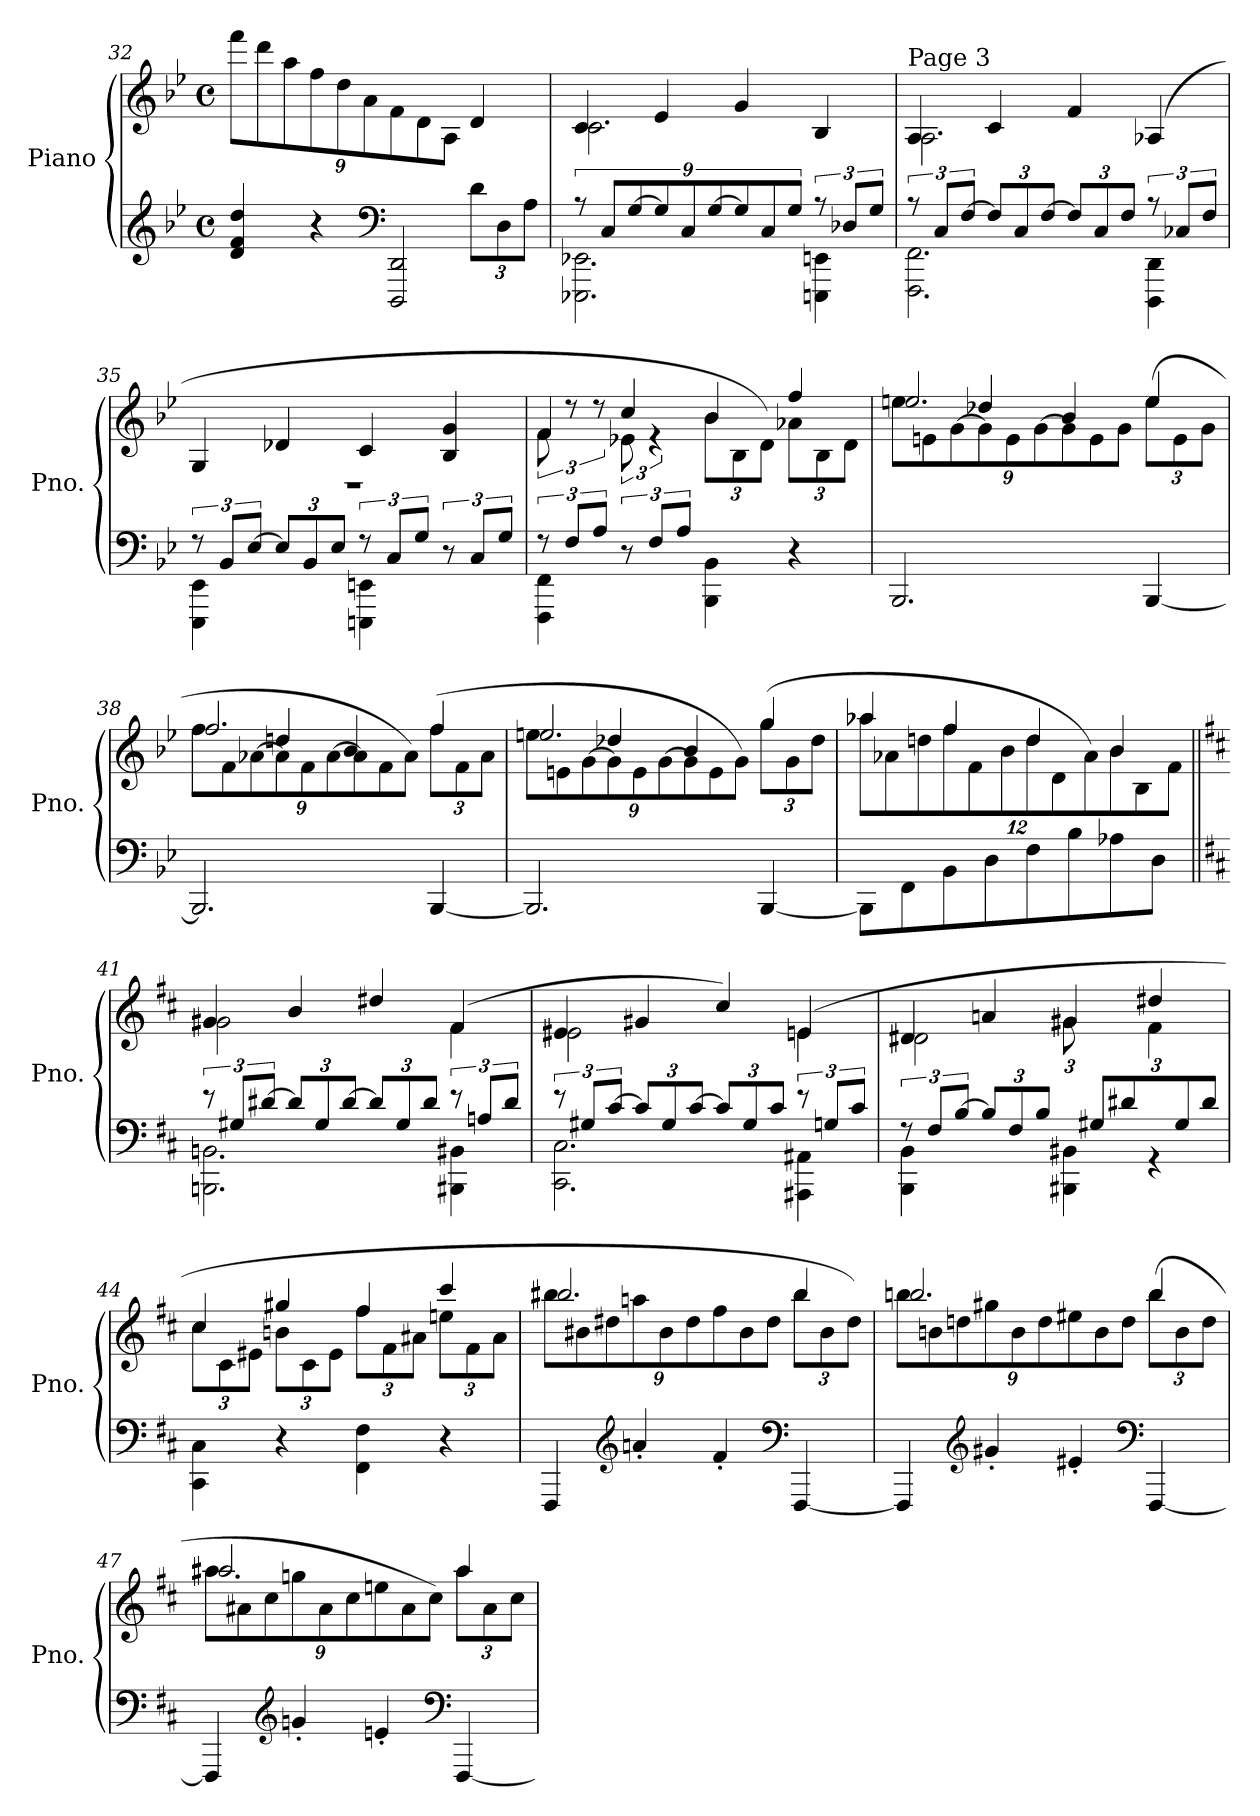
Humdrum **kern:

**kern	**kern
*part1	*part1
*staff2	*staff1
*I"Piano	*
*I'Pno.	*
*clefG2	*clefG2
*k[b-e-]	*k[b-e-]
*M4/4	*M4/4
*met(c)	*met(c)
=32	=32
*^	*
*	*	*Xbrackettup
4d/ 4f/ 4dd/	2.ryy	12fff\L
.	.	12ddd\
.	.	12aa\
4r	.	12ff\
.	.	12dd\
.	.	12a\
*clefF4	*	*
2DDD/ 2DD/	.	12f\
.	.	12d\
.	.	12A\J
*	*Xbrackettup	*
.	12d\L	4d/
.	12D\	.
.	12A\J	.
=33	=33	=33
*brackettup	*	*
*	*	*^
12r	2.EEE-X\ 2.EE-X\	4c/	2.c\
12C/L	.	.	.
[12G/	.	.	.
*Xbrackettup	*	*	*
12G/]	.	4e-/	.
12C/	.	.	.
[12G/	.	.	.
12G/]	.	4g/	.
12C/	.	.	.
12G/J	.	.	.
*brackettup	*	*	*
12r	4EEEn\ 4EEn\	4B-/	4ryy
12D-X/L	.	.	.
12G/J	.	.	.
!!LO:LB:g=z	!!
=34	=34	=34	=34
!	!	!LO:TX:a:t=Page 3	!
12r	2.FFF\ 2.FF\	4A/	2.A\
12C/L	.	.	.
[12F/J	.	.	.
*Xbrackettup	*	*	*
12F/L]	.	4c/	.
12C/	.	.	.
[12F/J	.	.	.
12F/L]	.	4f/	.
12C/	.	.	.
12F/J	.	.	.
*brackettup	*	*	*
12r	4DDD\ 4DD\	(>4A-X/	4ryy
12C-X/L	.	.	.
12F/J	.	.	.
=35	=35	=35	=35
12r	4EEE-\ 4EE-\	4G/	1r
12BB-/L	.	.	.
[12E-/J	.	.	.
*Xbrackettup	*	*	*
12E-/L]	4ryy	4d-X/	.
12BB-/	.	.	.
12E-/J	.	.	.
*brackettup	*	*	*
12r	4EEEn\ 4EEn\	4c/	.
12C/L	.	.	.
12G/J	.	.	.
12r	4ryy	4B-/ 4g/	.
12C/L	.	.	.
12G/J	.	.	.
*	*	*v	*v
=36	=36	=36
*	*	*brackettup
*	*	*^
*	*	*	*^
12r	4FFF\ 4FF\	12f\	4ryy	4f/
12F/L	.	12r	.	.
12A/J	.	12r	.	.
12r	2.ryy	12e-X\	4cc/	2.ryy
12F/L	.	6re	.	.
12A/J	.	.	.	.
*	*	*Xbrackettup	*	*
4BBB-\ 4BB-\	.	12b-\L	4b-/	.
.	.	12B-\	.	.
.	.	12d\J)	.	.
4r	.	12a-X\L	4ff/	.
.	.	12B-\	.	.
.	.	12d\J	.	.
*v	*v	*	*	*
!!LO:LB:g=z	!!	!!
=37	=37	=37	=37
2.BBB-/	12een\L	4ryy	2.ee/
.	12en\	.	.
.	[12g\	.	.
.	12g\]	4dd-X/	.
.	12e\	.	.
.	[12g\	.	.
.	12g\]	4b-/	.
.	12e\	.	.
.	12g\J	.	.
[4BBB-/	(>12ee\L	4ee/	4ryy
.	12e\	.	.
.	12g\J	.	.
=38	=38	=38	=38
2.BBB-/]	12ff\L	4ryy	2.ff/
.	12f\	.	.
.	[12a-X\	.	.
.	12a-\]	4ddn/	.
.	12f\	.	.
.	[12a-\	.	.
.	12a-\]	4b-/	.
.	12f\	.	.
.	12a-\J)	.	.
[4BBB-/	(>12ff\L	4ff/	4ryy
.	12f\	.	.
.	12a-\J	.	.
!!LO:PB:g=z	!!	!!
=39	=39	=39	=39
2.BBB-/]	12een\L	4ryy	2.ee/
.	12en\	.	.
.	[12g\	.	.
.	12g\]	4dd-X/	.
.	12e\	.	.
.	[12g\	.	.
.	12g\]	4b-/	.
.	12e\	.	.
.	12g\J)	.	.
[4BBB-/	(>12gg\L	4gg/	4ryy
.	12g\	.	.
.	12dd-\J	.	.
*	*	*v	*v
=40	=40	=40
8BBB-\L]	12aa-X\L	4aa-/
.	12a-X\	.
8FF\	.	.
.	12ddn\	.
8BB-\	12ff\	4ff/
.	12f\	.
8D\	.	.
.	12b-\	.
8F\	12dd\	4dd/
.	12d\	.
8B-\	.	.
.	12a-\)	.
8A-X\	12b-\	4b-/
.	12B-\	.
8D\J	.	.
.	12f\J	.
!!LO:LB:g=z	!!
=41||	=41||	=41||
*k[f#c#]	*k[f#c#]	*
*^	*	*
12r	2.BBBn\ 2.BBn\	4g#X/	2g#\
12G#X/L	.	.	.
[12d#X/J	.	.	.
*Xbrackettup	*	*	*
12d#/L]	.	4b/	.
12G#/	.	.	.
[12d#/J	.	.	.
12d#/L]	.	4dd#X/	4ryy
12G#/	.	.	.
12d#/J	.	.	.
*brackettup	*	*	*
12r	4BBB#X\ 4BB#X\	(>4f#/	4f#\
12An/L	.	.	.
12d#/J	.	.	.
=42	=42	=42	=42
12r	2.CC#\ 2.C#\	4e#X/	2e#\
12G#X/L	.	.	.
[12c#/J	.	.	.
*Xbrackettup	*	*	*
12c#/L]	.	4g#X/	.
12G#/	.	.	.
[12c#/J	.	.	.
12c#/L]	.	4cc#/)	4ryy
12G#/	.	.	.
12c#/J	.	.	.
*brackettup	*	*	*
12r	4AAA#X\ 4AA#X\	(>4en/	4e\
12Gn/L	.	.	.
12c#/J	.	.	.
!!LO:LB:g=z	!!
=43	=43	=43	=43
12r	4BBB\ 4BB\	4d#X/	2d#\
12F#/L	.	.	.
[12B/J	.	.	.
*Xbrackettup	*	*	*
12B/L]	3ryy	4an/	.
12F#/	.	.	.
12B/J	.	.	.
4BBB#X\ 4BB#X\	.	4g#X/	12g#\
.	12G#X/L	.	6ryy
.	12d#X/	.	.
4rGG	12ryy	4dd#X/	4f#\
.	12G#/	.	.
.	12d#/J	.	.
*v	*v	*	*
=44	=44	=44
4CC#\ 4C#\	12cc#\L	4cc#/
.	12c#\	.
.	12e#X\J	.
4r	12bn\L	4gg#X/
.	12c#\	.
.	12e#\J	.
4FF#\ 4F#\	12ff#\L	4ff#/
.	12f#\	.
.	12a#X\J	.
4r	12een\L	4ccc#/
.	12f#\	.
.	12a#\J	.
!!LO:LB:g=z	!!
=45	=45	=45
4FFF#/	12bb#X\L	2.bb#/
.	12b#X\	.
.	12dd#X\	.
*clefG2	*	*
4an'/	12aan\	.
.	12b#\	.
.	12dd#\	.
4f#'/	12ff#\	.
.	12b#\	.
.	12dd#\J	.
*clefF4	*	*
[4FFF#/	12bb#\L	4bb#/
.	12b#\	.
.	12dd#\J)	.
=46	=46	=46
4FFF#/]	12bb\L	2.bbn/
.	12bn\	.
.	12ddn\	.
*clefG2	*	*
4g#X'/	12gg#X\	.
.	12b\	.
.	12dd\	.
4e#X'/	12ee#X\	.
.	12b\	.
.	12dd\J	.
*clefF4	*	*
[4FFF#/	(>12bb\L	4bb/
.	12b\	.
.	12dd\J	.
!!LO:LB:g=z	!!
=47	=47	=47
4FFF#/]	12aa#X\L	2.aa#/
.	12a#X\	.
.	12cc#\	.
*clefG2	*	*
4gn'/	12ggn\	.
.	12a#\	.
.	12cc#\	.
4en'/	12een\	.
.	12a#\	.
.	12cc#\J)	.
*clefF4	*	*
[4FFF#/	12aa#\L	4aa#/
.	12a#\	.
.	12cc#\J	.
*	*v	*v
=	=
*-	*-
